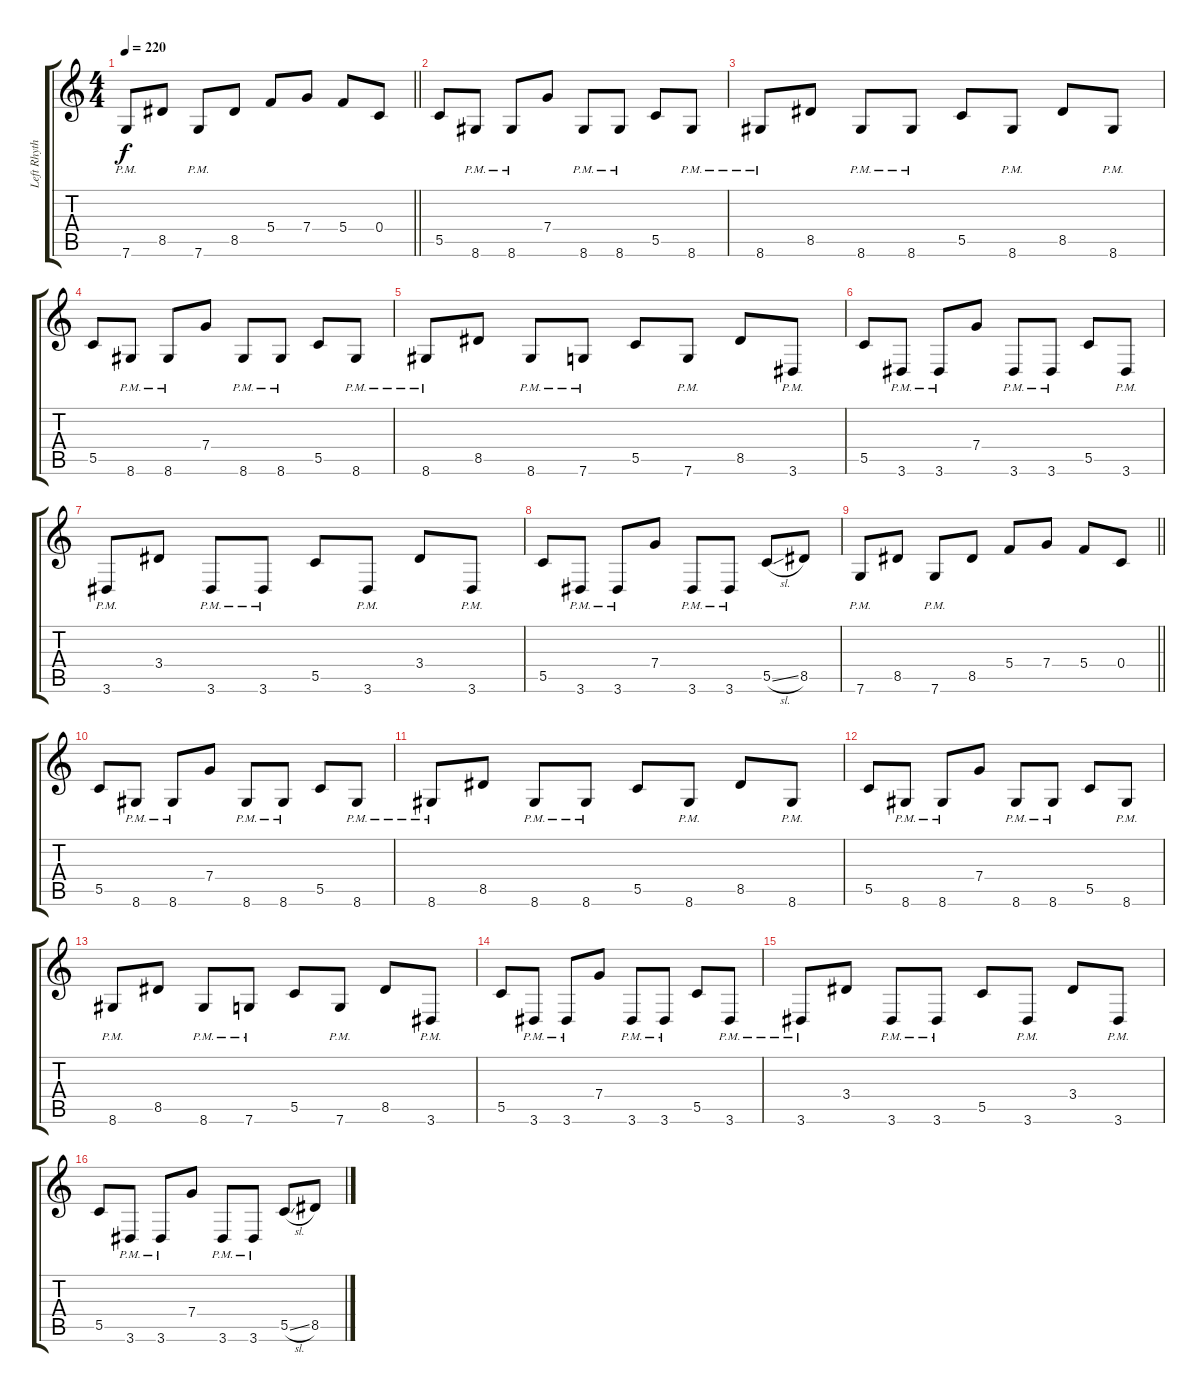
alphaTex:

\track ("Left Rhythm" "Left Rhyth") {instrument distortionguitar}
\staff {score tabs}
\tuning (D4 A3 F3 C3 G2 C2) {hide}
\ts (4 4)
\tempo 220
\clef g2
\barLineRight lightlight
\ks c
7.6{pm}.8{dy f} 8.5.8 7.6{pm}.8 8.5.8 5.4.8 7.4.8 5.4.8 0.4.8 |
5.5.8 8.6{pm}.8 8.6{pm}.8 7.4.8 8.6{pm}.8 8.6{pm}.8 5.5.8 8.6{pm}.8 |
8.6{pm}.8 8.5.8 8.6{pm}.8 8.6{pm}.8 5.5.8 8.6{pm}.8 8.5.8 8.6{pm}.8 |
5.5.8 8.6{pm}.8 8.6{pm}.8 7.4.8 8.6{pm}.8 8.6{pm}.8 5.5.8 8.6{pm}.8 |
8.6{pm}.8 8.5.8 8.6{pm}.8 7.6{pm}.8 5.5.8 7.6{pm}.8 8.5.8 3.6{pm}.8 |
5.5.8 3.6{pm}.8 3.6{pm}.8 7.4.8 3.6{pm}.8 3.6{pm}.8 5.5.8 3.6{pm}.8 |
3.6{pm}.8 3.4.8 3.6{pm}.8 3.6{pm}.8 5.5.8 3.6{pm}.8 3.4.8 3.6{pm}.8 |
5.5.8 3.6{pm}.8 3.6{pm}.8 7.4.8 3.6{pm}.8 3.6{pm}.8 5.5{sl}.8 8.5.8 |
\barLineRight lightlight
7.6{pm}.8 8.5.8 7.6{pm}.8 8.5.8 5.4.8 7.4.8 5.4.8 0.4.8 |
\section ("" "")
5.5.8 8.6{pm}.8 8.6{pm}.8 7.4.8 8.6{pm}.8 8.6{pm}.8 5.5.8 8.6{pm}.8 |
8.6{pm}.8 8.5.8 8.6{pm}.8 8.6{pm}.8 5.5.8 8.6{pm}.8 8.5.8 8.6{pm}.8 |
5.5.8 8.6{pm}.8 8.6{pm}.8 7.4.8 8.6{pm}.8 8.6{pm}.8 5.5.8 8.6{pm}.8 |
8.6{pm}.8 8.5.8 8.6{pm}.8 7.6{pm}.8 5.5.8 7.6{pm}.8 8.5.8 3.6{pm}.8 |
5.5.8 3.6{pm}.8 3.6{pm}.8 7.4.8 3.6{pm}.8 3.6{pm}.8 5.5.8 3.6{pm}.8 |
3.6{pm}.8 3.4.8 3.6{pm}.8 3.6{pm}.8 5.5.8 3.6{pm}.8 3.4.8 3.6{pm}.8 |
5.5.8 3.6{pm}.8 3.6{pm}.8 7.4.8 3.6{pm}.8 3.6{pm}.8 5.5{sl}.8 8.5.8
